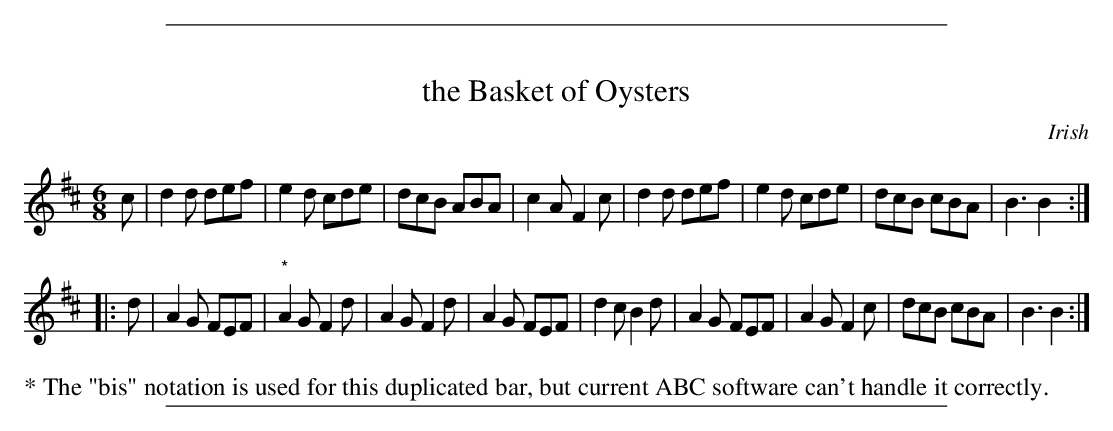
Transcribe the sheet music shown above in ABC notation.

X:1
T: the Basket of Oysters
O: Irish
M: 6/8
L: 1/8
K: D
c |\
d2d def | e2d cde | dcB ABA | c2A F2c |\
d2d def | e2d cde | dcB cBA | B3 B2 ::
d |\
A2G FEF | "^*"A2G F2d | A2G F2d | A2G FEF | d2c B2d |\
A2G FEF | A2G F2c | dcB cBA | B3 B2 :|
